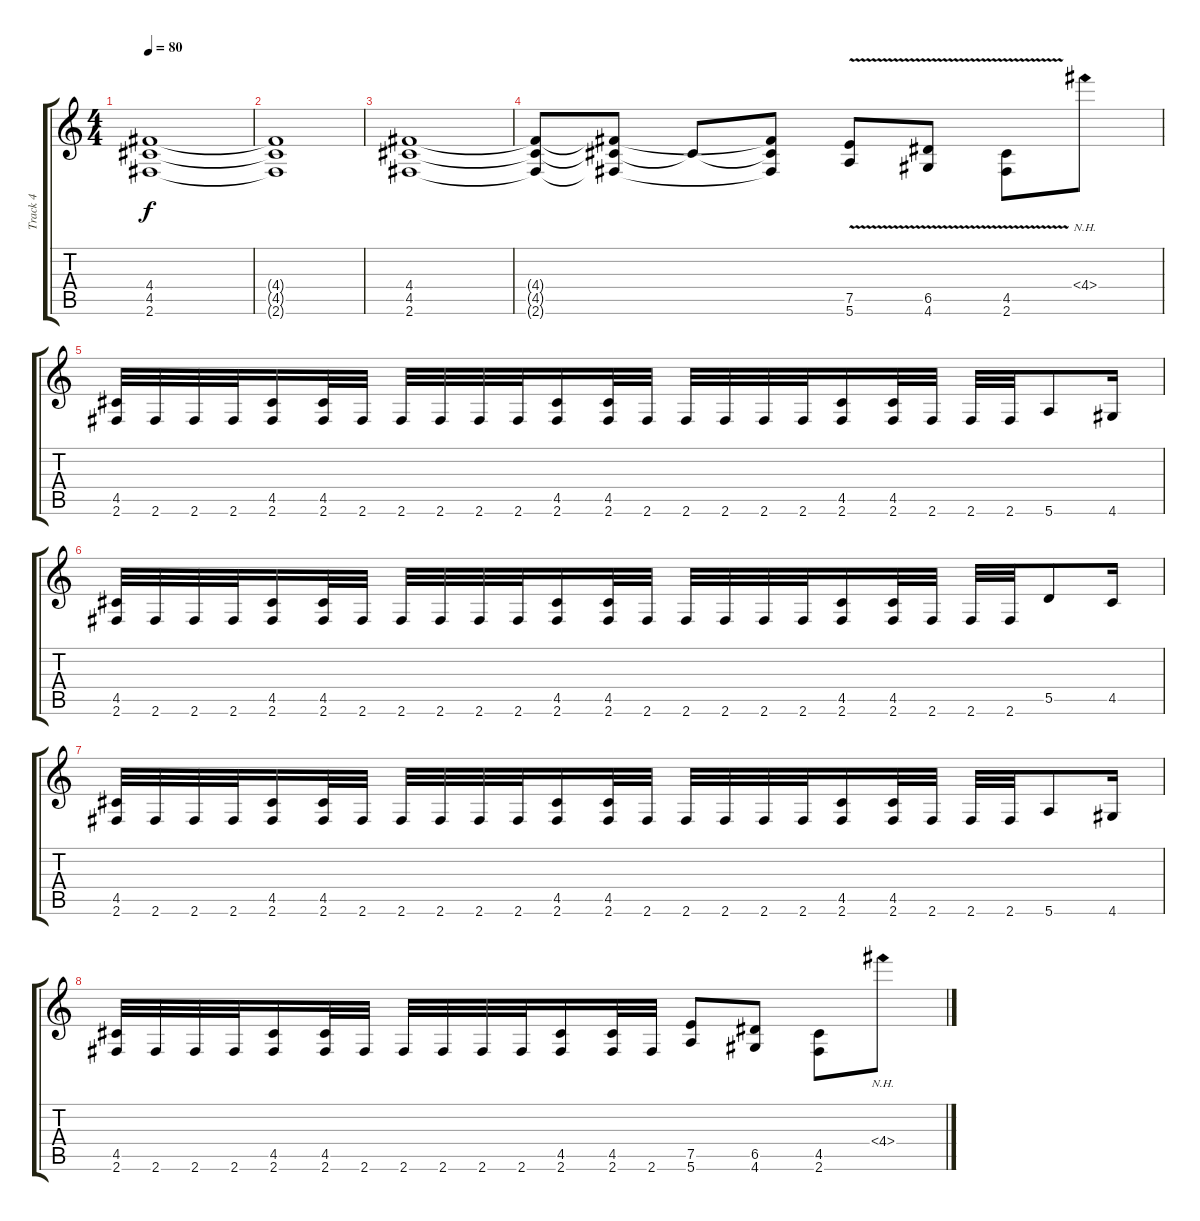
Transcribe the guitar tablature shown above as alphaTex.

\track ("Track 4" "Track 4") {instrument distortionguitar}
\staff {score tabs}
\tuning (E4 B3 G3 D3 A2 E2) {hide}
\ts (4 4)
\tempo 80
\clef g2
\ks c
(4.4 4.5 2.6).1{dy f} |
(4.4{t} 4.5{t} 2.6{t}).1 |
(4.4 4.5 2.6).1 |
(4.4{t} 4.5{t} 2.6{t}).8 (4.4{t} 4.5{t} 2.6{t}).8 4.5{t}.8 (4.4{t} 4.5{t} 2.6{t}).8 (7.5 5.6{v}).8 (6.5 4.6{v}).8 (4.5 2.6{v}).8 4.4{nh}.8 |
(4.5 2.6).32 2.6.32 2.6.32 2.6.32 (4.5 2.6).16 (4.5 2.6).32 2.6.32 2.6.32 2.6.32 2.6.32 2.6.32 (4.5 2.6).16 (4.5 2.6).32 2.6.32 2.6.32 2.6.32 2.6.32 2.6.32 (4.5 2.6).16 (4.5 2.6).32 2.6.32 2.6.32 2.6.32 5.6.8 4.6.16 |
(4.5 2.6).32 2.6.32 2.6.32 2.6.32 (4.5 2.6).16 (4.5 2.6).32 2.6.32 2.6.32 2.6.32 2.6.32 2.6.32 (4.5 2.6).16 (4.5 2.6).32 2.6.32 2.6.32 2.6.32 2.6.32 2.6.32 (4.5 2.6).16 (4.5 2.6).32 2.6.32 2.6.32 2.6.32 5.5.8 4.5.16 |
(4.5 2.6).32 2.6.32 2.6.32 2.6.32 (4.5 2.6).16 (4.5 2.6).32 2.6.32 2.6.32 2.6.32 2.6.32 2.6.32 (4.5 2.6).16 (4.5 2.6).32 2.6.32 2.6.32 2.6.32 2.6.32 2.6.32 (4.5 2.6).16 (4.5 2.6).32 2.6.32 2.6.32 2.6.32 5.6.8 4.6.16 |
(4.5 2.6).32 2.6.32 2.6.32 2.6.32 (4.5 2.6).16 (4.5 2.6).32 2.6.32 2.6.32 2.6.32 2.6.32 2.6.32 (4.5 2.6).16 (4.5 2.6).32 2.6.32 (7.5 5.6).8 (6.5 4.6).8 (4.5 2.6).8 4.4{nh}.8
